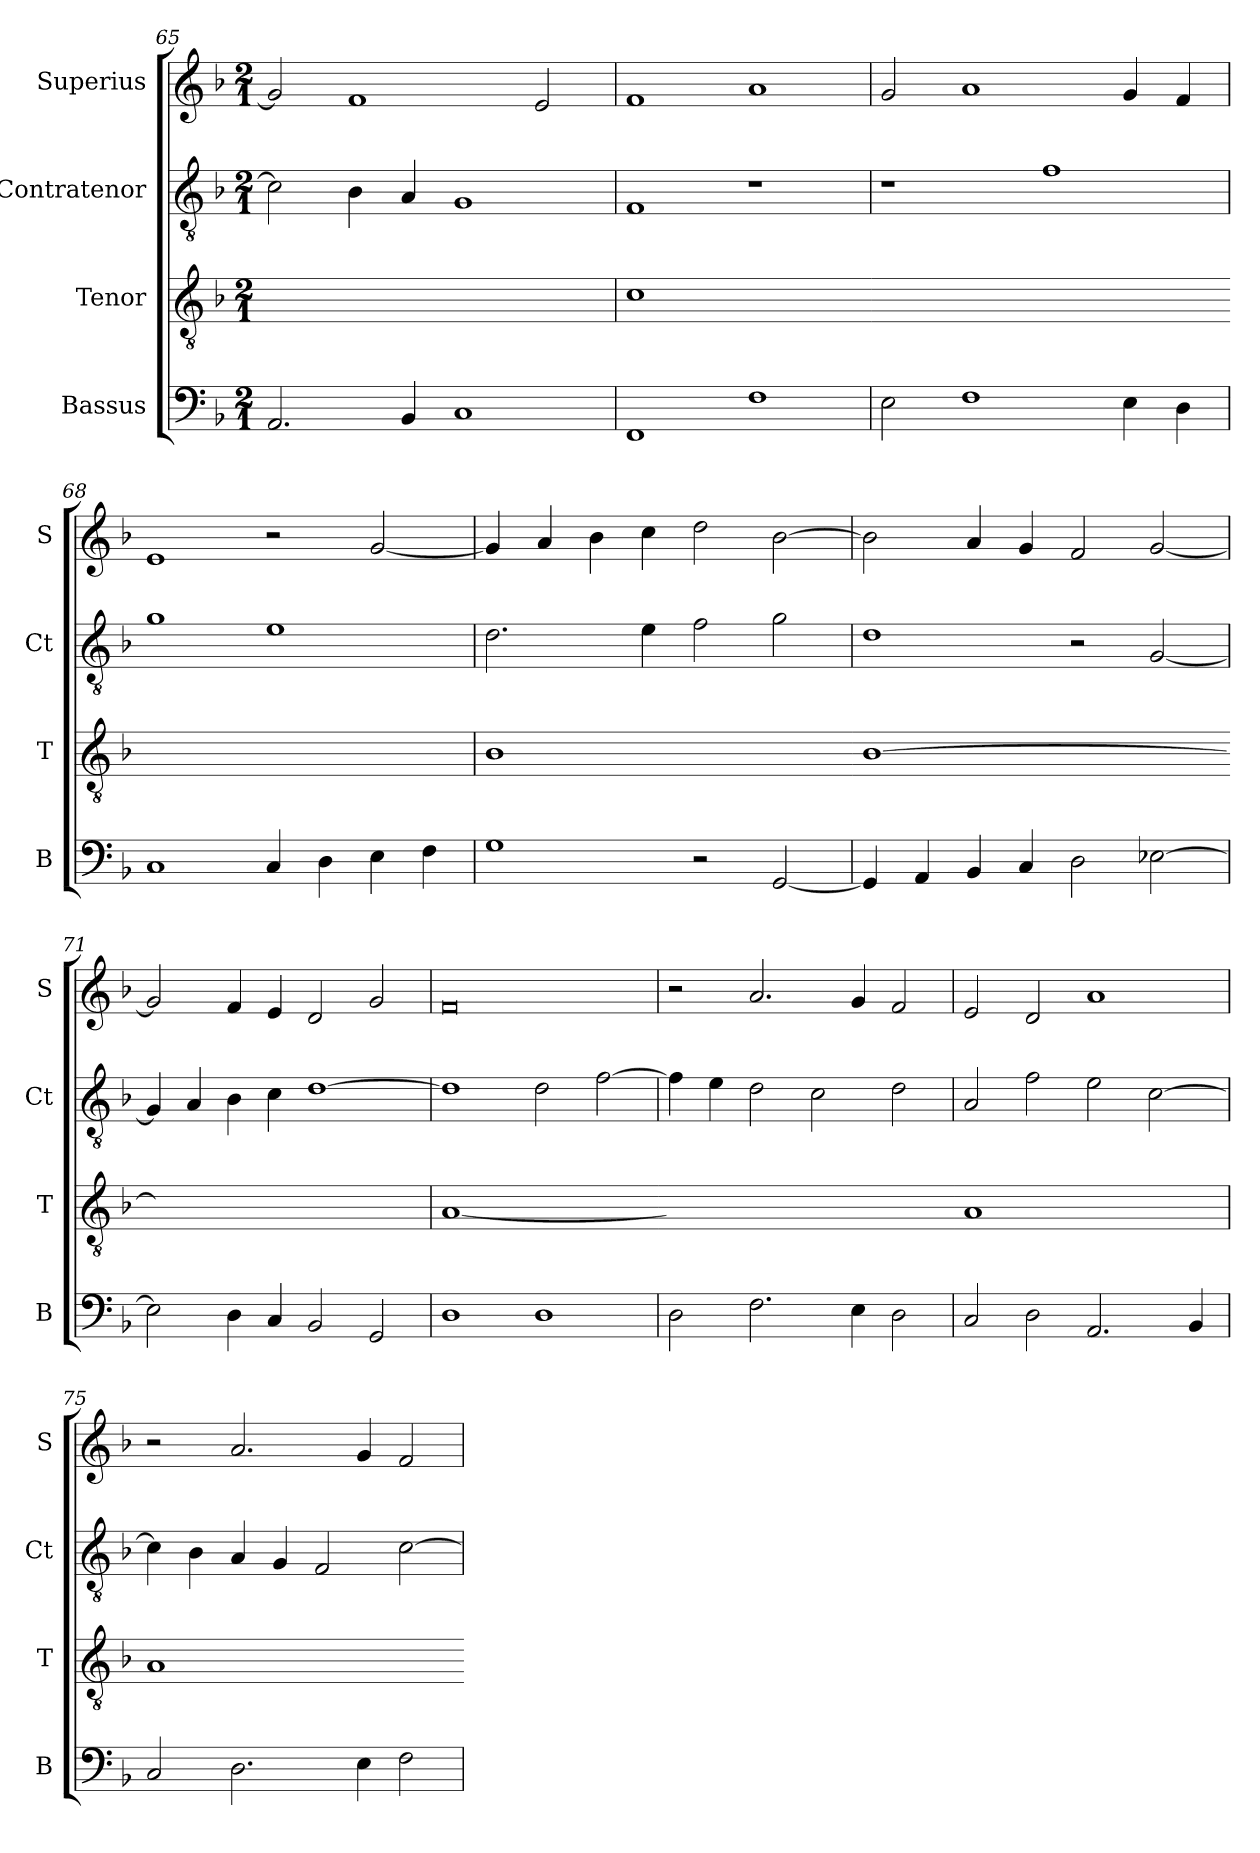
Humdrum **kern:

**kern	**kern	**kern	**kern
*part4	*part3	*part2	*part1
*staff4	*staff3	*staff2	*staff1
*I"Bassus	*I"Tenor	*I"Contratenor	*I"Superius
*I'B	*I'T	*I'Ct	*I'S
*clefF4	*clefGv2	*clefGv2	*clefG2
*k[b-]	*k[b-]	*k[b-]	*k[b-]
*M2/1	*M2/1	*M2/1	*M2/1
=65	=65	=65	=65
!	!LO:N:vis=1	!	!
2.AA	0ryy	2c]	2g]
.	.	4B-	1f
4BB-	.	4A	.
1C	.	1G	.
.	.	.	2e
=66	=66	=66	=66
!	!LO:N:vis=1	!	!
1FF	[y0c	1F	1f
1F	.	1r	1a
=67	=67-	=67	=67
!	!LO:N:vis=1	!	!
2E	0cyy_	1r	2g
1F	.	.	1a
.	.	1f	.
4E	.	.	4g
4D	.	.	4f
=68	=68-	=68	=68
!	!LO:N:vis=1	!	!
1C	0cyy]	1g	1e
4C	.	1e	2r
4D	.	.	.
4E	.	.	[2g
4F	.	.	.
=69	=69	=69	=69
!	!LO:N:vis=1	!	!
1G	0B-	2.d	4g]
.	.	.	4a
.	.	.	4b-
.	.	4e	4cc
2r	.	2f	2dd
[2GG	.	2g	[2b-
=70	=70-	=70	=70
!	!LO:N:vis=1	!	!
4GG]	[0B-	1d	2b-]
4AA	.	.	.
4BB-	.	.	4a
4C	.	.	4g
2D	.	2r	2f
[2E-X	.	[2G	[2g
=71	=71-	=71	=71
!	!LO:N:vis=1	!	!
2E-]	0B-yy]	4G]	2g]
.	.	4A	.
4D	.	4B-	4f
4C	.	4c	4e
2BB-	.	[1d	2d
2GG	.	.	2g
=72	=72	=72	=72
!	!LO:N:vis=1	!	!
1D	[0A	1d]	0f
1D	.	2d	.
.	.	[2f	.
=73	=73-	=73	=73
!	!LO:N:vis=1	!	!
2D	0Ayy]	4f]	2r
.	.	4e	.
2.F	.	2d	2.a
.	.	2c	.
4E	.	.	4g
2D	.	2d	2f
=74	=74-	=74	=74
!	!LO:N:vis=1	!	!
2C	0A	2A	2e
2D	.	2f	2d
2.AA	.	2e	1a
.	.	[2c	.
4BB-	.	.	.
=75	=75	=75	=75
!	!LO:N:vis=1	!	!
2C	0A	4c]	2r
.	.	4B-	.
2.D	.	4A	2.a
.	.	4G	.
.	.	2F	.
4E	.	.	4g
2F	.	[2c	2f
=	=-	=	=
*-	*-	*-	*-
